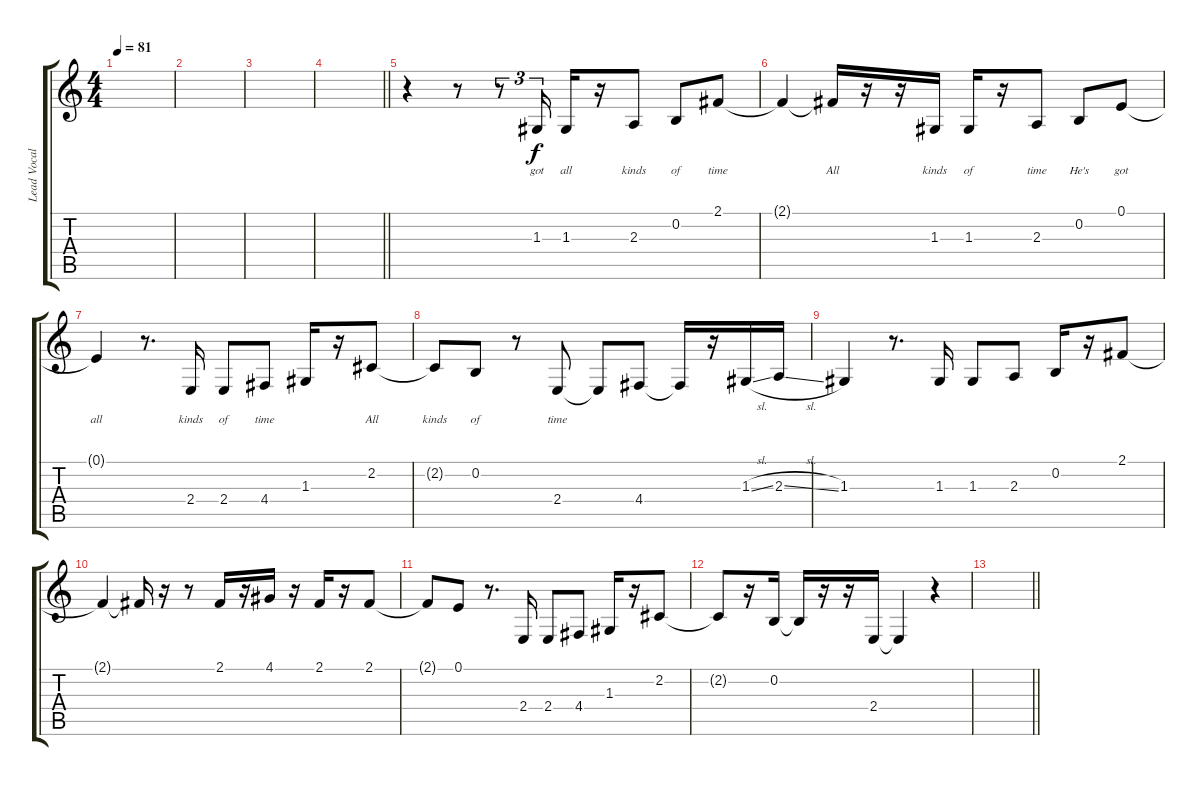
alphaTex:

\track ("Lead Vocals" "Lead Vocal") {instrument voiceoohs}
\staff {score tabs}
\tuning (E4 B3 G3 D3 A2 E2) {hide}
\ts (4 4)
\tempo 81
\clef g2
\ks c
|
|
|
\barLineRight lightlight
|
r.4 r.8 r.8{tu (3 2)} 1.3.16{tu (3 2) lyrics (0 "got") lyrics (1 "") lyrics (2 "") lyrics (3 "") lyrics (4 "")} 1.3.16{lyrics (0 "all") lyrics (1 "") lyrics (2 "") lyrics (3 "") lyrics (4 "")} r.16 2.3.8{lyrics (0 "kinds") lyrics (1 "") lyrics (2 "") lyrics (3 "") lyrics (4 "")} 0.2.8{lyrics (0 "of") lyrics (1 "") lyrics (2 "") lyrics (3 "") lyrics (4 "")} 2.1.8{lyrics (0 "time") lyrics (1 "") lyrics (2 "") lyrics (3 "") lyrics (4 "")} |
2.1{t}.4{lyrics (0 "") lyrics (1 "") lyrics (2 "") lyrics (3 "") lyrics (4 "")} 2.1{t}.16{lyrics (0 "All") lyrics (1 "") lyrics (2 "") lyrics (3 "") lyrics (4 "")} r.16 r.16 1.3.16{lyrics (0 "kinds") lyrics (1 "") lyrics (2 "") lyrics (3 "") lyrics (4 "")} 1.3.16{lyrics (0 "of") lyrics (1 "") lyrics (2 "") lyrics (3 "") lyrics (4 "")} r.16 2.3.8{lyrics (0 "time") lyrics (1 "") lyrics (2 "") lyrics (3 "") lyrics (4 "")} 0.2.8{lyrics (0 "He's") lyrics (1 "") lyrics (2 "") lyrics (3 "") lyrics (4 "")} 0.1.8{lyrics (0 "got") lyrics (1 "") lyrics (2 "") lyrics (3 "") lyrics (4 "")} |
0.1{t}.4{lyrics (0 "all") lyrics (1 "") lyrics (2 "") lyrics (3 "") lyrics (4 "")} r.8{d} 2.4.16{lyrics (0 "kinds") lyrics (1 "") lyrics (2 "") lyrics (3 "") lyrics (4 "")} 2.4.8{lyrics (0 "of") lyrics (1 "") lyrics (2 "") lyrics (3 "") lyrics (4 "")} 4.4.8{lyrics (0 "time") lyrics (1 "") lyrics (2 "") lyrics (3 "") lyrics (4 "")} 1.3.16{lyrics (0 "") lyrics (1 "") lyrics (2 "") lyrics (3 "") lyrics (4 "")} r.16 2.2.8{lyrics (0 "All") lyrics (1 "") lyrics (2 "") lyrics (3 "") lyrics (4 "")} |
2.2{t}.8{lyrics (0 "kinds") lyrics (1 "") lyrics (2 "") lyrics (3 "") lyrics (4 "")} 0.2.8{lyrics (0 "of") lyrics (1 "") lyrics (2 "") lyrics (3 "") lyrics (4 "")} r.8 2.4.8{lyrics (0 "time") lyrics (1 "") lyrics (2 "") lyrics (3 "") lyrics (4 "")} 2.4{t}.8 4.4.8 4.4{t}.16 r.16 1.3{sl}.16 2.3{sl}.16 |
1.3.4 r.8{d} 1.3.16 1.3.8 2.3.8 0.2.16 r.16 2.1.8 |
2.1{t}.4 2.1{t}.16 r.16 r.8 2.1.16 r.16 4.1.16 r.16 2.1.16 r.16 2.1.8 |
2.1{t}.8 0.1.8 r.8{d} 2.4.16 2.4.8 4.4.8 1.3.16 r.16 2.2.8 |
2.2{t}.8 r.16 0.2.16 0.2{t}.16 r.16 r.16 2.4.16 2.4{t}.4 r.4 |
\barLineRight lightlight
